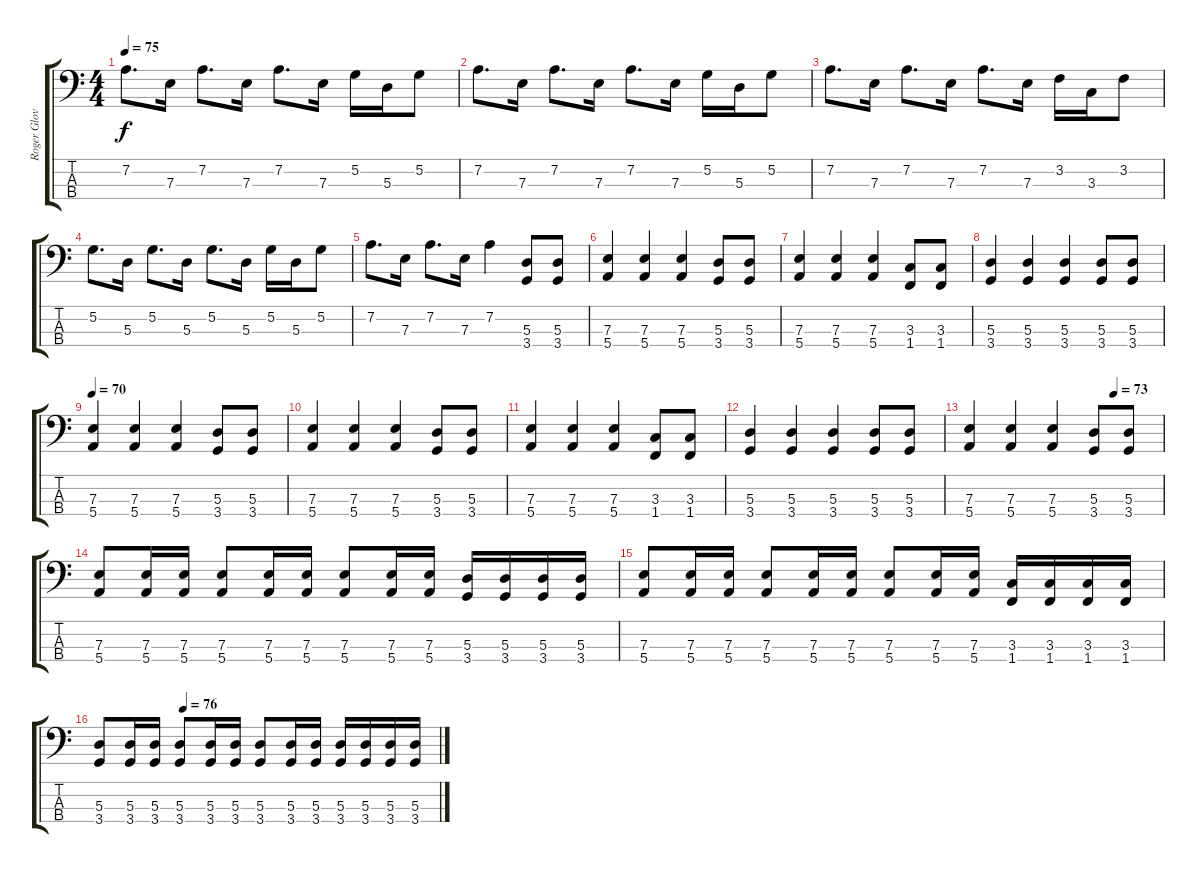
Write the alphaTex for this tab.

\track ("Roger Glover" "Roger Glov") {instrument electricbassfinger}
\staff {score tabs}
\tuning (G2 D2 A1 E1) {hide}
\ts (4 4)
\tempo 75
\clef f4
\ks c
7.2.8{d dy f} 7.3.16 7.2.8{d} 7.3.16 7.2.8{d} 7.3.16 5.2.16 5.3.16 5.2.8 |
7.2.8{d} 7.3.16 7.2.8{d} 7.3.16 7.2.8{d} 7.3.16 5.2.16 5.3.16 5.2.8 |
7.2.8{d} 7.3.16 7.2.8{d} 7.3.16 7.2.8{d} 7.3.16 3.2.16 3.3.16 3.2.8 |
5.2.8{d} 5.3.16 5.2.8{d} 5.3.16 5.2.8{d} 5.3.16 5.2.16 5.3.16 5.2.8 |
7.2.8{d} 7.3.16 7.2.8{d} 7.3.16 7.2.4 (5.3 3.4).8 (5.3 3.4).8 |
(7.3 5.4).4 (7.3 5.4).4 (7.3 5.4).4 (5.3 3.4).8 (5.3 3.4).8 |
(7.3 5.4).4 (7.3 5.4).4 (7.3 5.4).4 (3.3 1.4).8 (3.3 1.4).8 |
(5.3 3.4).4 (5.3 3.4).4 (5.3 3.4).4 (5.3 3.4).8 (5.3 3.4).8 |
\tempo 70
(7.3 5.4).4 (7.3 5.4).4 (7.3 5.4).4 (5.3 3.4).8 (5.3 3.4).8 |
(7.3 5.4).4 (7.3 5.4).4 (7.3 5.4).4 (5.3 3.4).8 (5.3 3.4).8 |
(7.3 5.4).4 (7.3 5.4).4 (7.3 5.4).4 (3.3 1.4).8 (3.3 1.4).8 |
(5.3 3.4).4 (5.3 3.4).4 (5.3 3.4).4 (5.3 3.4).8 (5.3 3.4).8 |
\tempo (73 0.75)
(7.3 5.4).4 (7.3 5.4).4 (7.3 5.4).4 (5.3 3.4).8 (5.3 3.4).8 |
(7.3 5.4).8 (7.3 5.4).16 (7.3 5.4).16 (7.3 5.4).8 (7.3 5.4).16 (7.3 5.4).16 (7.3 5.4).8 (7.3 5.4).16 (7.3 5.4).16 (5.3 3.4).16 (5.3 3.4).16 (5.3 3.4).16 (5.3 3.4).16 |
(7.3 5.4).8 (7.3 5.4).16 (7.3 5.4).16 (7.3 5.4).8 (7.3 5.4).16 (7.3 5.4).16 (7.3 5.4).8 (7.3 5.4).16 (7.3 5.4).16 (3.3 1.4).16 (3.3 1.4).16 (3.3 1.4).16 (3.3 1.4).16 |
\tempo (76 0.25)
(5.3 3.4).8 (5.3 3.4).16 (5.3 3.4).16 (5.3 3.4).8 (5.3 3.4).16 (5.3 3.4).16 (5.3 3.4).8 (5.3 3.4).16 (5.3 3.4).16 (5.3 3.4).16 (5.3 3.4).16 (5.3 3.4).16 (5.3 3.4).16
